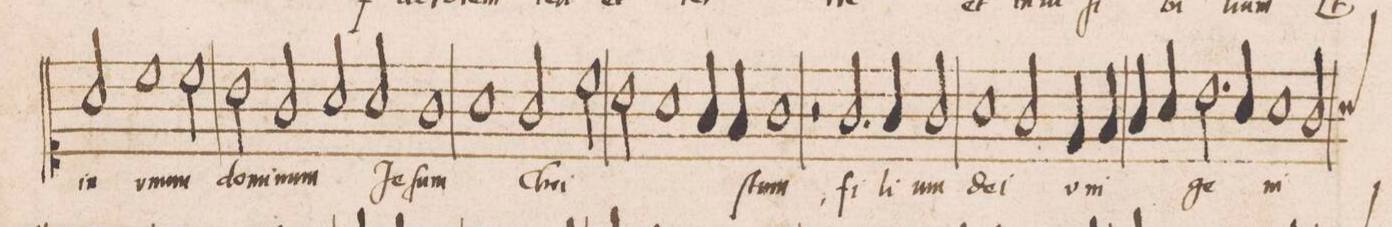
**kern	**text
*I"DISCANTVS	*
*clefC1	*
*k[]	*
*met(C|)	*
*M2/1	*
2a/	in
1cc\	v-
=13-	=13-
2cc\	-num
2b\	do-
2g/	-mi-
=14-	=14-
2a/	.
2a/	-num
1g	Je-
=15-	=15-
1a	-ſum
2g/	Chri-
2cc\	.
=16-	=16-
2b\	.
1a	.
4g/	.
4f/	.
=17-	=17-
1g	-ſtum,
2r	.
2.g/	fi-
=18-	=18-
4g/	-li-
2g/	-um
1a	de-
=19-	=19-
2g/	-i
4e/	v-
4f/	.
4g/	.
4a/	.
2.b\	.
=20-	=20-
4a/	-ni-
1a	-ge-
*custos:a	*
2g/	-ni-
=21-	=21-
*-	*-
